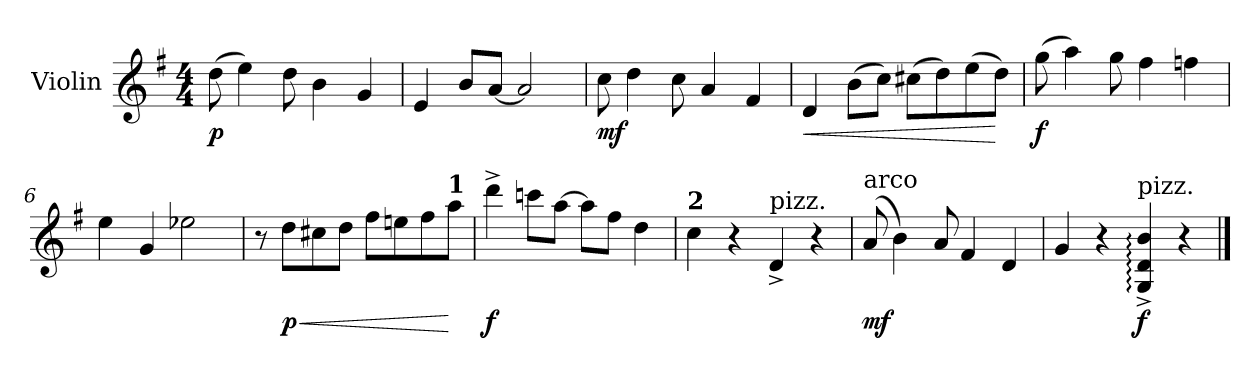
**kern	**dynam
*part1	*part1
*staff1	*staff1
*I"Violin	*
*I'Vln.	*
!!LO:PB:g=z
*clefG2	*
*k[f#]	*
*G:	*
*M4/4	*
=1	=1
(8ddi\	p
4eei\)	.
8ddi\	.
4bi\	.
4gi/	.
=2	=2
4ei/	.
8bi/L	.
[<8ai/J	.
2ai/]	.
=3	=3
8cci\	mf
4ddi\	.
8cci\	.
4ai/	.
4f#i/	.
=4	=4
!	!LO:HP:b
4di/	<
(8bi\L	.
8cci\J)	.
(8cc#Xi\L	.
8ddi\)	.
(8eei\	.
8ddi\J)	[
=5	=5
(8ggi\	f
4aai\)	.
8ggi\	.
4ff#i\	.
4ffni\	.
!!LO:LB:g=z
=6	=6
4eei\	.
4gi/	.
2ee-Xi\	.
=7	=7
8r	.
!	!LO:HP:b
8ddi\L	< p
8cc#Xi\	.
8ddi\J	.
8ff#i\L	.
8eeni\	.
8ff#i\	.
!LO:TX:a:B:t=1	!
8aai\J	[
=8	=8
4ddd^i\	f
8cccni\L	.
[>8aai\J	.
8aai\L]	.
8ff#i\J	.
4ddi\	.
!!LO:LB:g=z
=9	=9
!LO:TX:a:B:t=2	!
4cci\	.
4r	.
!LO:TX:a:t=pizz.	!
4d^i/	.
4r	.
=10	=10
!LO:TX:a:t=arco	!
(8ai/	mf
4bi\)	.
8ai/	.
4f#i/	.
4di/	.
=11	=11
4gi/	.
4r	.
!LO:TX:a:t=pizz.	!
4Gi/:^ 4di:^ 4bi:^	f
4r	.
==	==
*-	*-
